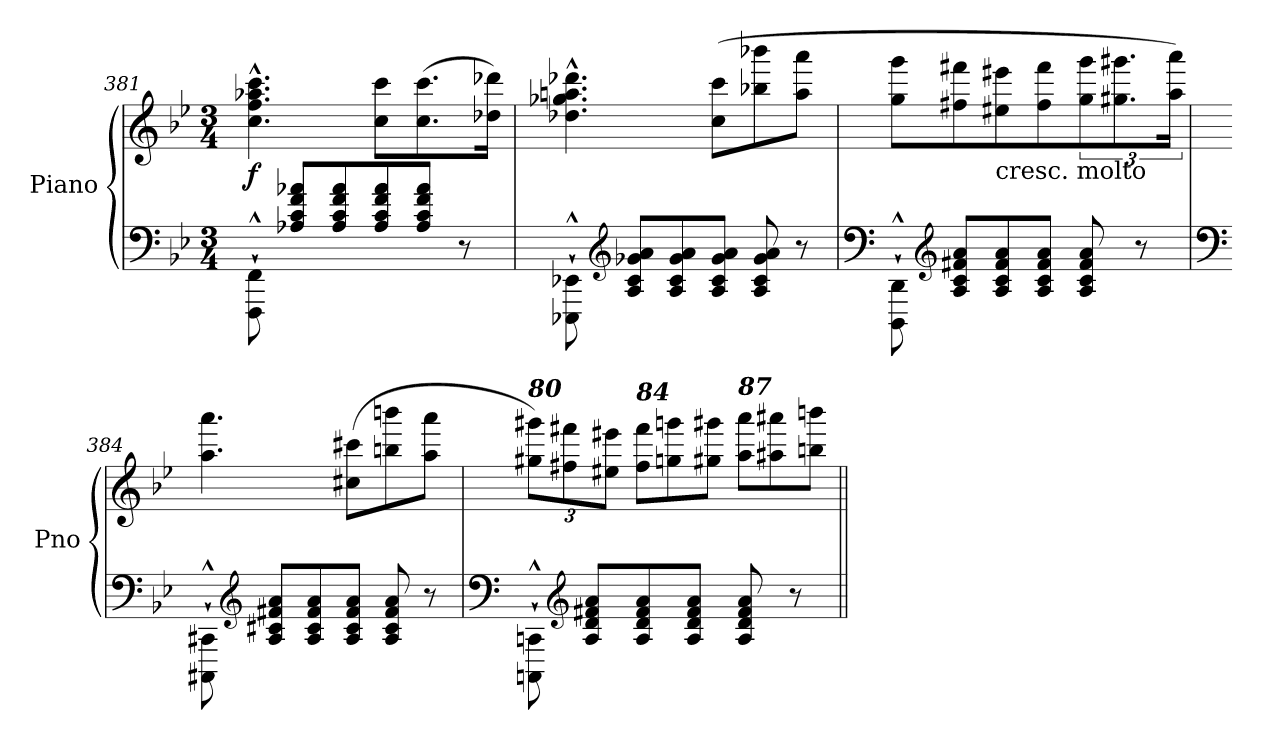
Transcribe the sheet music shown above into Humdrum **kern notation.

**kern	**kern	**dynam
*part1	*part1	*part1
*staff2	*staff1	*staff1/2
*I"Piano	*	*
*I'Pno	*	*
*clefF4	*clefG2	*
*k[b-e-]	*k[b-e-]	*
*M3/4	*M3/4	*
=381	=381	=381
!	!	!LO:DY:b
8FFF\`^^ 8FF\`^^	4.cc\^^ 4.ff\^^ 4.aa-X\^^ 4.ccc\^^	f
8A-X/ 8c/ 8f/ 8a-X/L	.	.
8A-/ 8c/ 8f/ 8a-/	.	.
8A-/ 8c/ 8f/ 8a-/	8cc\ 8ccc\L	.
8A-/ 8c/ 8f/ 8a-/J	(8.cc\ 8.ccc\	.
8r	.	.
.	16dd-X\ 16ddd-X\Jk)	.
=382	=382	=382
8EEE-X\`^^ 8EE-X\`^^	4.dd-X\^^ 4.gg-X\^^ 4.aan\^^ 4.ddd-X\^^	.
*clefG2	*	*
8A/ 8c/ 8g-X/ 8a/L	.	.
8A/ 8c/ 8g-/ 8a/	.	.
8A/ 8c/ 8g-/ 8a/J	(8cc\ 8ccc\L	.
8A/ 8c/ 8g-/ 8a/	8bb-X\ 8bbb-X\	.
8r	8aa\ 8aaa\J	.
!!LO:LB:g=z
=383	=383	=383
*clefF4	*	*
8DDD\`^^ 8DD\`^^	8gg\ 8ggg\L	.
*clefG2	*	*
8A/ 8c/ 8f#X/ 8a/L	8ff#X\ 8fff#X\	.
!	!LO:TX:b:t=cresc. molto	!
8A/ 8c/ 8f#/ 8a/	8ee#X\ 8eee#X\	.
8A/ 8c/ 8f#/ 8a/J	8ff#\ 8fff#\	.
8A/ 8c/ 8f#/ 8a/	12gg\ 12ggg\	.
.	12.gg#X\ 12.ggg#X\	.
8r	.	.
.	24aa\ 24aaa\Jk)	.
=384	=384	=384
*clefF4	*	*
8CCC#X\`^^ 8CC#X\`^^	4.aa\ 4.aaa\	.
*clefG2	*	*
8A/ 8c#X/ 8f#X/ 8a/L	.	.
8A/ 8c#/ 8f#/ 8a/	.	.
8A/ 8c#/ 8f#/ 8a/J	(8cc#X\ 8ccc#X\L	.
8A/ 8c#/ 8f#/ 8a/	8bbn\ 8bbbn\	.
8r	8aa\ 8aaa\J	.
=385	=385	=385
*clefF4	*	*
*	*Xbrackettup	*
!	!LO:TX:a:Bi:t=80	!
8CCCn\`^^ 8CCn\`^^	12gg#X\ 12ggg#X\L)	.
.	12ff#X\ 12fff#X\	.
*clefG2	*	*
8A/ 8d/ 8f#X/ 8a/L	.	.
.	12ee#X\ 12eee#X\J	.
*	*Xtuplet	*
!	!LO:TX:a:Bi:t=84	!
8A/ 8d/ 8f#/ 8a/	12ff#\ 12fff#\L	.
.	12ggn\ 12gggn\	.
8A/ 8d/ 8f#/ 8a/J	.	.
.	12gg#X\ 12ggg#X\J	.
!	!LO:TX:a:Bi:t=87	!
8A/ 8d/ 8f#/ 8a/	12aa\ 12aaa\L	.
.	12aa#X\ 12aaa#X\	.
8r	.	.
.	12bbn\ 12bbbn\J	.
=||	=||	=||
*-	*-	*-
